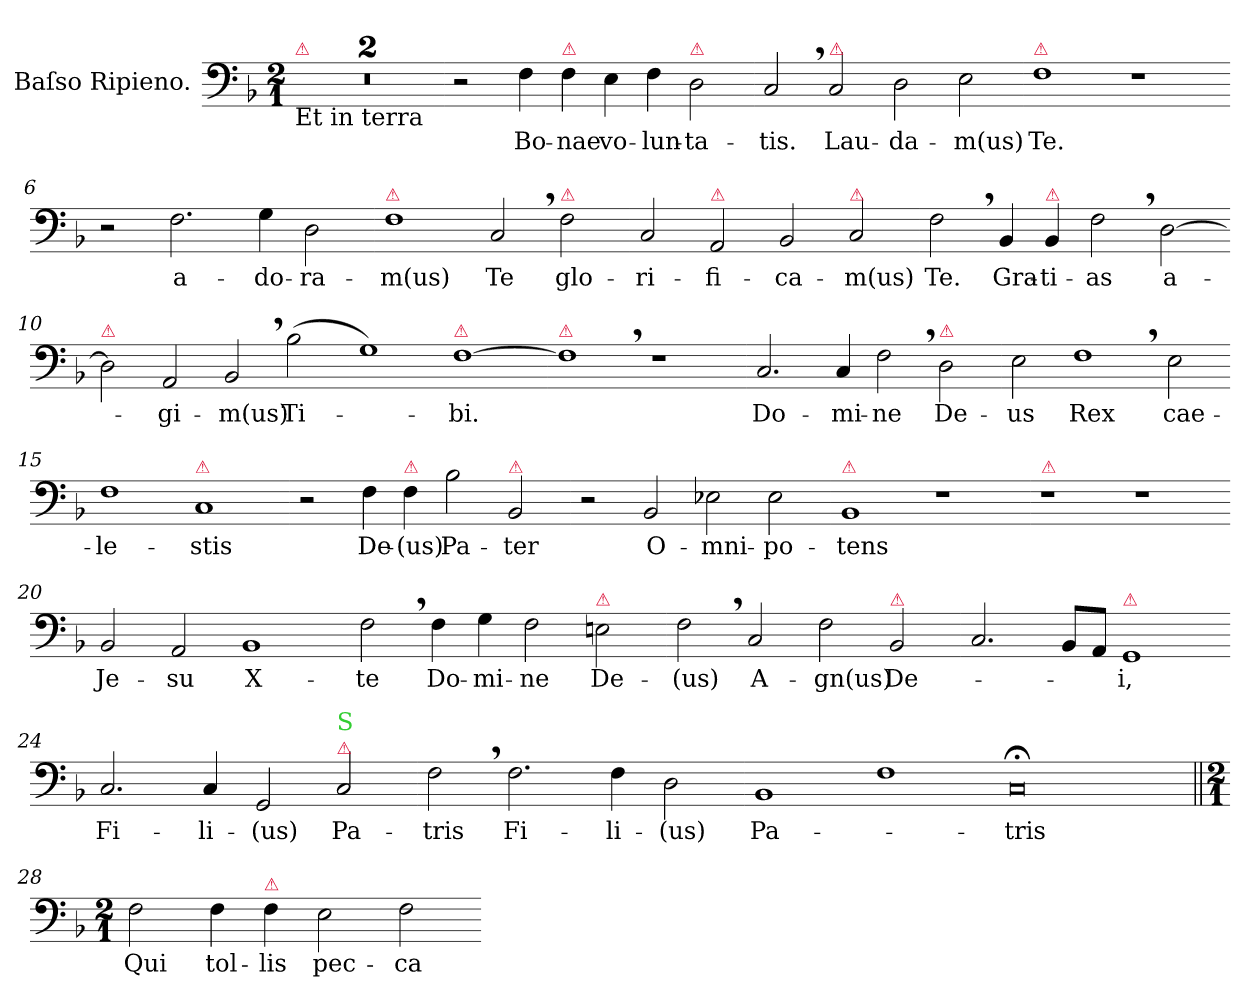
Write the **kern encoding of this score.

**kern	**text
*part1	*part1
*staff1	*staff1
*I"Baſso Ripieno.	*
*clefF4	*
*k[b-]	*
*M2/1	*
=1	=1
!LO:TX:b:t=Et in terra	!
!LO:TX:a:color=crimson:t=⚠	!
0r	.
=2-	=2-
0r	.
=3-	=3-
2r	.
4F\	Bo-
!LO:TX:a:color=crimson:t=⚠	!
4F\	-nae
4E\	vo-
4F\	-lun-
!LO:TX:a:color=crimson:t=⚠	!
2D\	-ta-
=4-	=4-
2C,</	-tis.
!LO:TX:a:color=crimson:t=⚠	!
2C/	Lau-
2D\	-da-
2E\	-m(us)
=5-	=5-
!LO:TX:a:color=crimson:t=⚠	!
1F	Te.
1r	.
=6-	=6-
2r	.
2.F\	a-
4G\	-do-
2D\	-ra-
=7-	=7-
!LO:TX:a:color=crimson:t=⚠	!
1F	-m(us)
2C,</	Te
!LO:TX:a:color=crimson:t=⚠	!
2F\	glo-
=8-	=8-
2C/	-ri-
!LO:TX:a:color=crimson:t=⚠	!
2AA/	-fi-
2BB-/	-ca-
!LO:TX:a:color=crimson:t=⚠	!
2C/	-m(us)
=9-	=9-
2F,<\	Te.
4BB-/	Gra-
!LO:TX:a:color=crimson:t=⚠	!
4BB-/	-ti-
2F,<\	-as
[2D\	a-
=10-	=10-
!LO:TX:a:color=crimson:t=⚠	!
2D\]	.
2AA/	-gi-
2BB-,</	-m(us)
(2B-\	Ti-
=11-	=11-
1G)	.
!LO:TX:a:color=crimson:t=⚠	!
[1F	-bi.
=12-	=12-
!LO:TX:a:color=crimson:t=⚠	!
1F,<]	.
1r	.
=13-	=13-
2.C/	Do-
4C/	-mi-
2F,<\	-ne
!LO:TX:a:color=crimson:t=⚠	!
2D\	De-
=14-	=14-
2E\	-us
1F,<	Rex
2E\	cae-
=15-	=15-
1F	-le-
!LO:TX:a:color=crimson:t=⚠	!
1C	-stis
=16-	=16-
2r	.
4F\	De-
!LO:TX:a:color=crimson:t=⚠	!
4F\	-(us)
2B-\	Pa-
!LO:TX:a:color=crimson:t=⚠	!
2BB-/	-ter
=17-	=17-
2r	.
2BB-/	O-
2E-X\	-mni-
2E-\	-po-
=18-	=18-
!LO:TX:a:color=crimson:t=⚠	!
1BB-	-tens
1r	.
=19-	=19-
!LO:TX:a:color=crimson:t=⚠	!
1r	.
1r	.
=20-	=20-
2BB-/	Je-
2AA/	-su
1BB-	X-
=21-	=21-
2F,<\	-te
4F\	Do-
4G\	-mi-
2F\	-ne
!LO:TX:a:color=crimson:t=⚠	!
2En\	De-
=22-	=22-
2F,<\	-(us)
2C/	A-
2F\	-gn(us)
!LO:TX:a:color=crimson:t=⚠	!
2BB-/	De-
=23-	=23-
2.C/	.
8BB-/L	.
8AA/J	.
!LO:TX:a:color=crimson:t=⚠	!
1GG	-i,
=24-	=24-
2.C/	Fi-
4C/	-li-
2GG/	-(us)
!LO:TX:a:color=crimson:t=⚠	!
!LO:TX:a:color=limegreen:t=S	!
2C/	Pa-
=25-	=25-
2F,<\	-tris
2.F\	Fi-
4F\	-li-
2D\	-(us)
=26-	=26-
1BB-	Pa-
1F	.
=27-	=27-
0C;<	-tris
=28||	=28||
*M2/1	*
2F\	Qui
4F\	tol-
!LO:TX:a:color=crimson:t=⚠	!
4F\	-lis
2E\	pec-
2F\	-ca-
=-	=-
*-	*-
